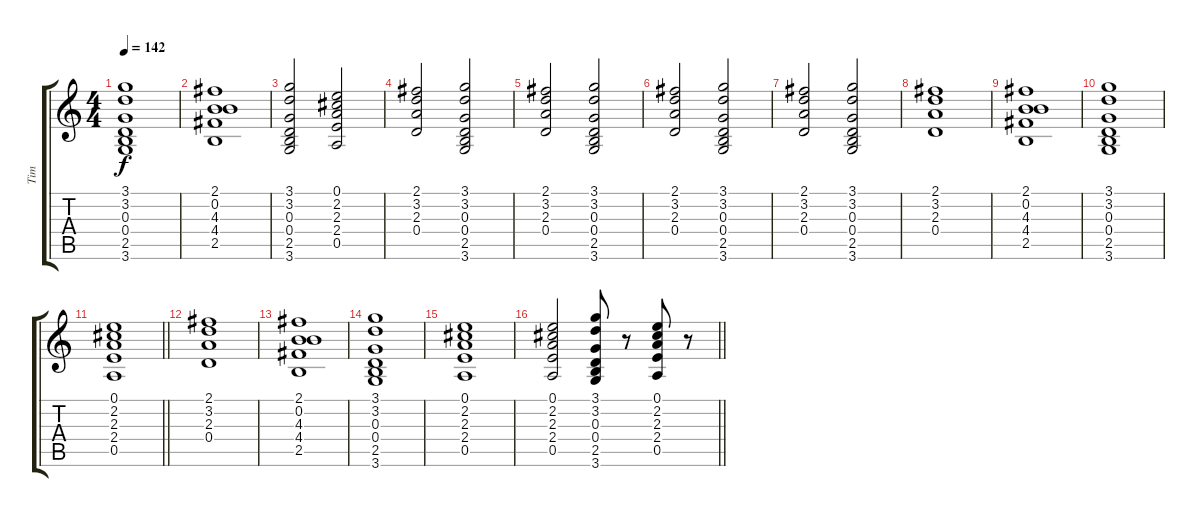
\track ("Tim" "Tim") {instrument overdrivenguitar}
\staff {score tabs}
\tuning (E4 B3 G3 D3 A2 E2) {hide}
\ts (4 4)
\tempo 142
\clef g2
\ks c
(3.1 3.2 0.3 0.4 2.5 3.6).1{dy f} |
(2.1 0.2 4.3 4.4 2.5).1 |
(3.1 3.2 0.3 0.4 2.5 3.6).2 (0.1 2.2 2.3 2.4 0.5).2 |
(2.1 3.2 2.3 0.4).2 (3.1 3.2 0.3 0.4 2.5 3.6).2 |
(2.1 3.2 2.3 0.4).2 (3.1 3.2 0.3 0.4 2.5 3.6).2 |
(2.1 3.2 2.3 0.4).2 (3.1 3.2 0.3 0.4 2.5 3.6).2 |
(2.1 3.2 2.3 0.4).2 (3.1 3.2 0.3 0.4 2.5 3.6).2 |
(2.1 3.2 2.3 0.4).1 |
(2.1 0.2 4.3 4.4 2.5).1 |
(3.1 3.2 0.3 0.4 2.5 3.6).1 |
\barLineRight lightlight
(0.1 2.2 2.3 2.4 0.5).1 |
(2.1 3.2 2.3 0.4).1 |
(2.1 0.2 4.3 4.4 2.5).1 |
(3.1 3.2 0.3 0.4 2.5 3.6).1 |
(0.1 2.2 2.3 2.4 0.5).1 |
\barLineRight lightlight
(0.1 2.2 2.3 2.4 0.5).2 (3.1 3.2 0.3 0.4 2.5 3.6).8 r.8 (0.1 2.2 2.3 2.4 0.5).8 r.8
